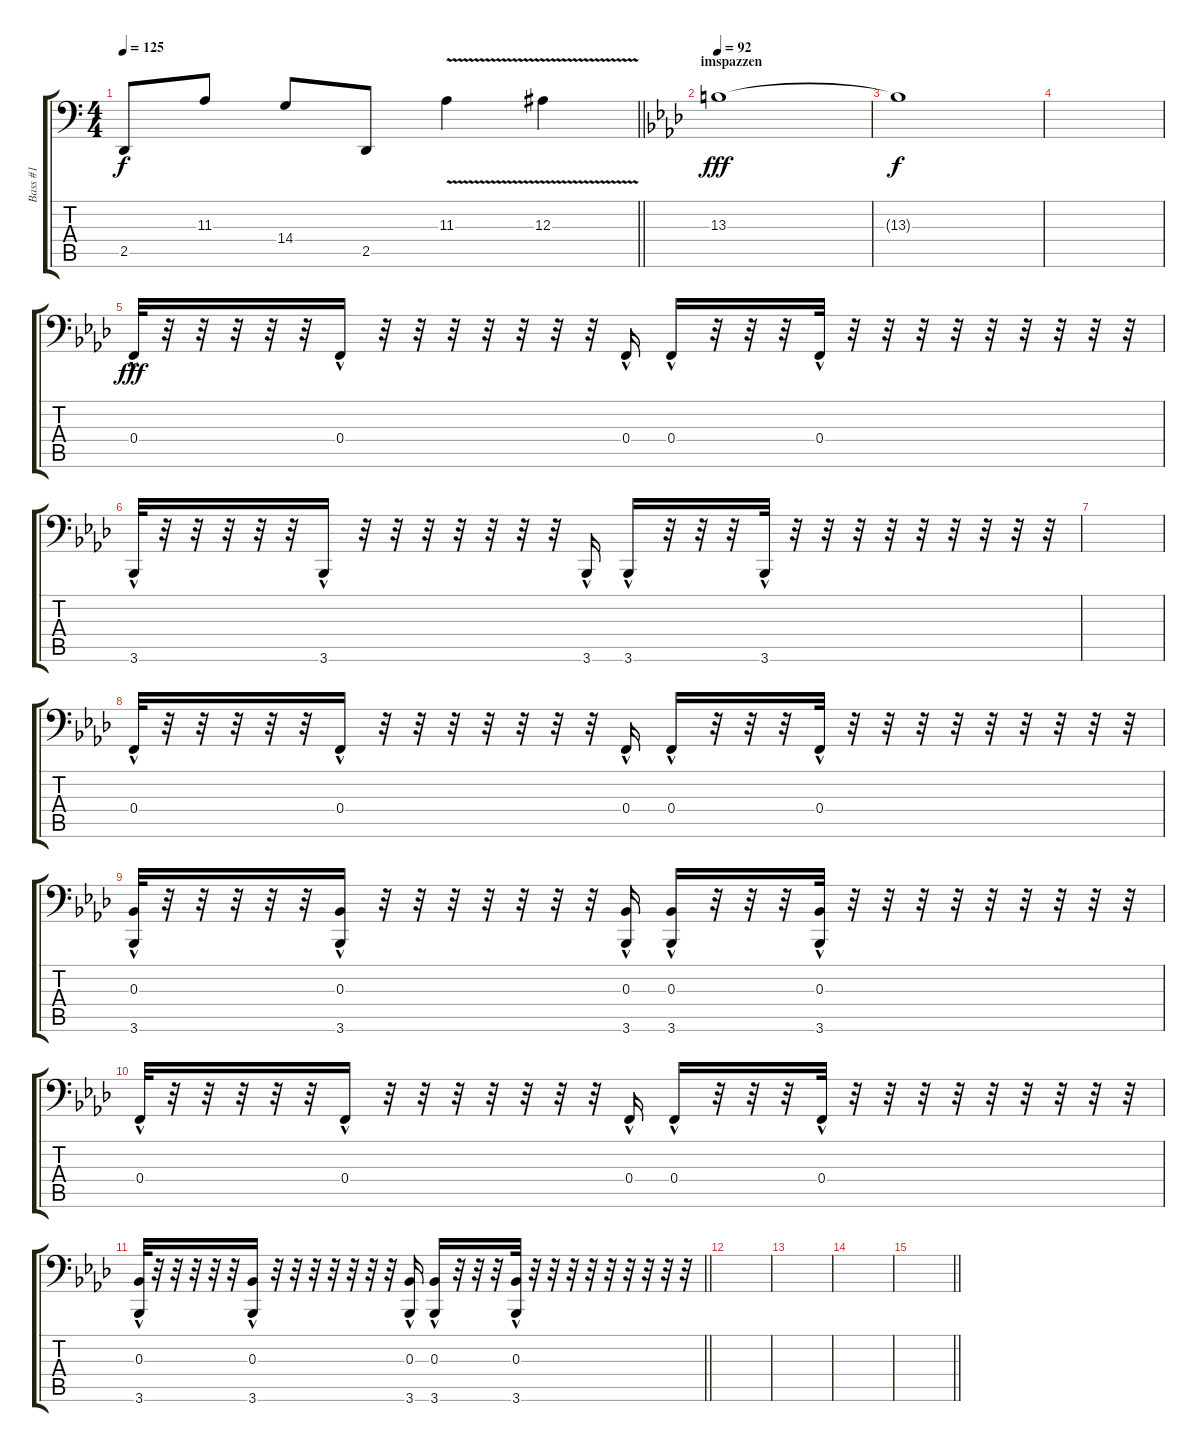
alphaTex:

\track ("Bass #1" "Bass #1") {instrument electricbassfinger}
\staff {score tabs}
\tuning (Ab2 Eb2 Bb1 F1 C1 G0) {hide}
\ts (4 4)
\tempo 125
\clef f4
\barLineRight lightlight
\ks c
2.5.8{dy f} 11.3.8 14.4.8 2.5.8 11.3{v}.4 12.3{v}.4 |
\section ("" "imspazzen")
\tempo 92
\ks ab
13.3.1{dy fff volume 0} |
\ks fminor
13.3{t}.1{dy f} |
|
0.4{hac}.32{dy fff volume 10 instrument synthbass1} r.32 r.32 r.32 r.32 r.32 0.4{hac}.16 r.32 r.32 r.32 r.32 r.32 r.32 r.32 0.4{hac}.16 0.4{hac}.16 r.32 r.32 r.32 0.4{hac}.32 r.32 r.32 r.32 r.32 r.32 r.32 r.32 r.32 r.32 |
3.6{hac}.32 r.32 r.32 r.32 r.32 r.32 3.6{hac}.16 r.32 r.32 r.32 r.32 r.32 r.32 r.32 3.6{hac}.16 3.6{hac}.16 r.32 r.32 r.32 3.6{hac}.32 r.32 r.32 r.32 r.32 r.32 r.32 r.32 r.32 r.32 |
|
0.4{hac}.32 r.32 r.32 r.32 r.32 r.32 0.4{hac}.16 r.32 r.32 r.32 r.32 r.32 r.32 r.32 0.4{hac}.16 0.4{hac}.16 r.32 r.32 r.32 0.4{hac}.32 r.32 r.32 r.32 r.32 r.32 r.32 r.32 r.32 r.32 |
(0.3{hac} 3.6{hac}).32 r.32 r.32 r.32 r.32 r.32 (0.3{hac} 3.6{hac}).16 r.32 r.32 r.32 r.32 r.32 r.32 r.32 (0.3{hac} 3.6{hac}).16 (0.3{hac} 3.6{hac}).16 r.32 r.32 r.32 (0.3{hac} 3.6{hac}).32 r.32 r.32 r.32 r.32 r.32 r.32 r.32 r.32 r.32 |
0.4{hac}.32 r.32 r.32 r.32 r.32 r.32 0.4{hac}.16 r.32 r.32 r.32 r.32 r.32 r.32 r.32 0.4{hac}.16 0.4{hac}.16 r.32 r.32 r.32 0.4{hac}.32 r.32 r.32 r.32 r.32 r.32 r.32 r.32 r.32 r.32 |
\barLineRight lightlight
(0.3{hac} 3.6{hac}).32 r.32 r.32 r.32 r.32 r.32 (0.3{hac} 3.6{hac}).16 r.32 r.32 r.32 r.32 r.32 r.32 r.32 (0.3{hac} 3.6{hac}).16 (0.3{hac} 3.6{hac}).16 r.32 r.32 r.32 (0.3{hac} 3.6{hac}).32 r.32 r.32 r.32 r.32 r.32 r.32 r.32 r.32 r.32 |
|
|
|
\barLineRight lightlight
